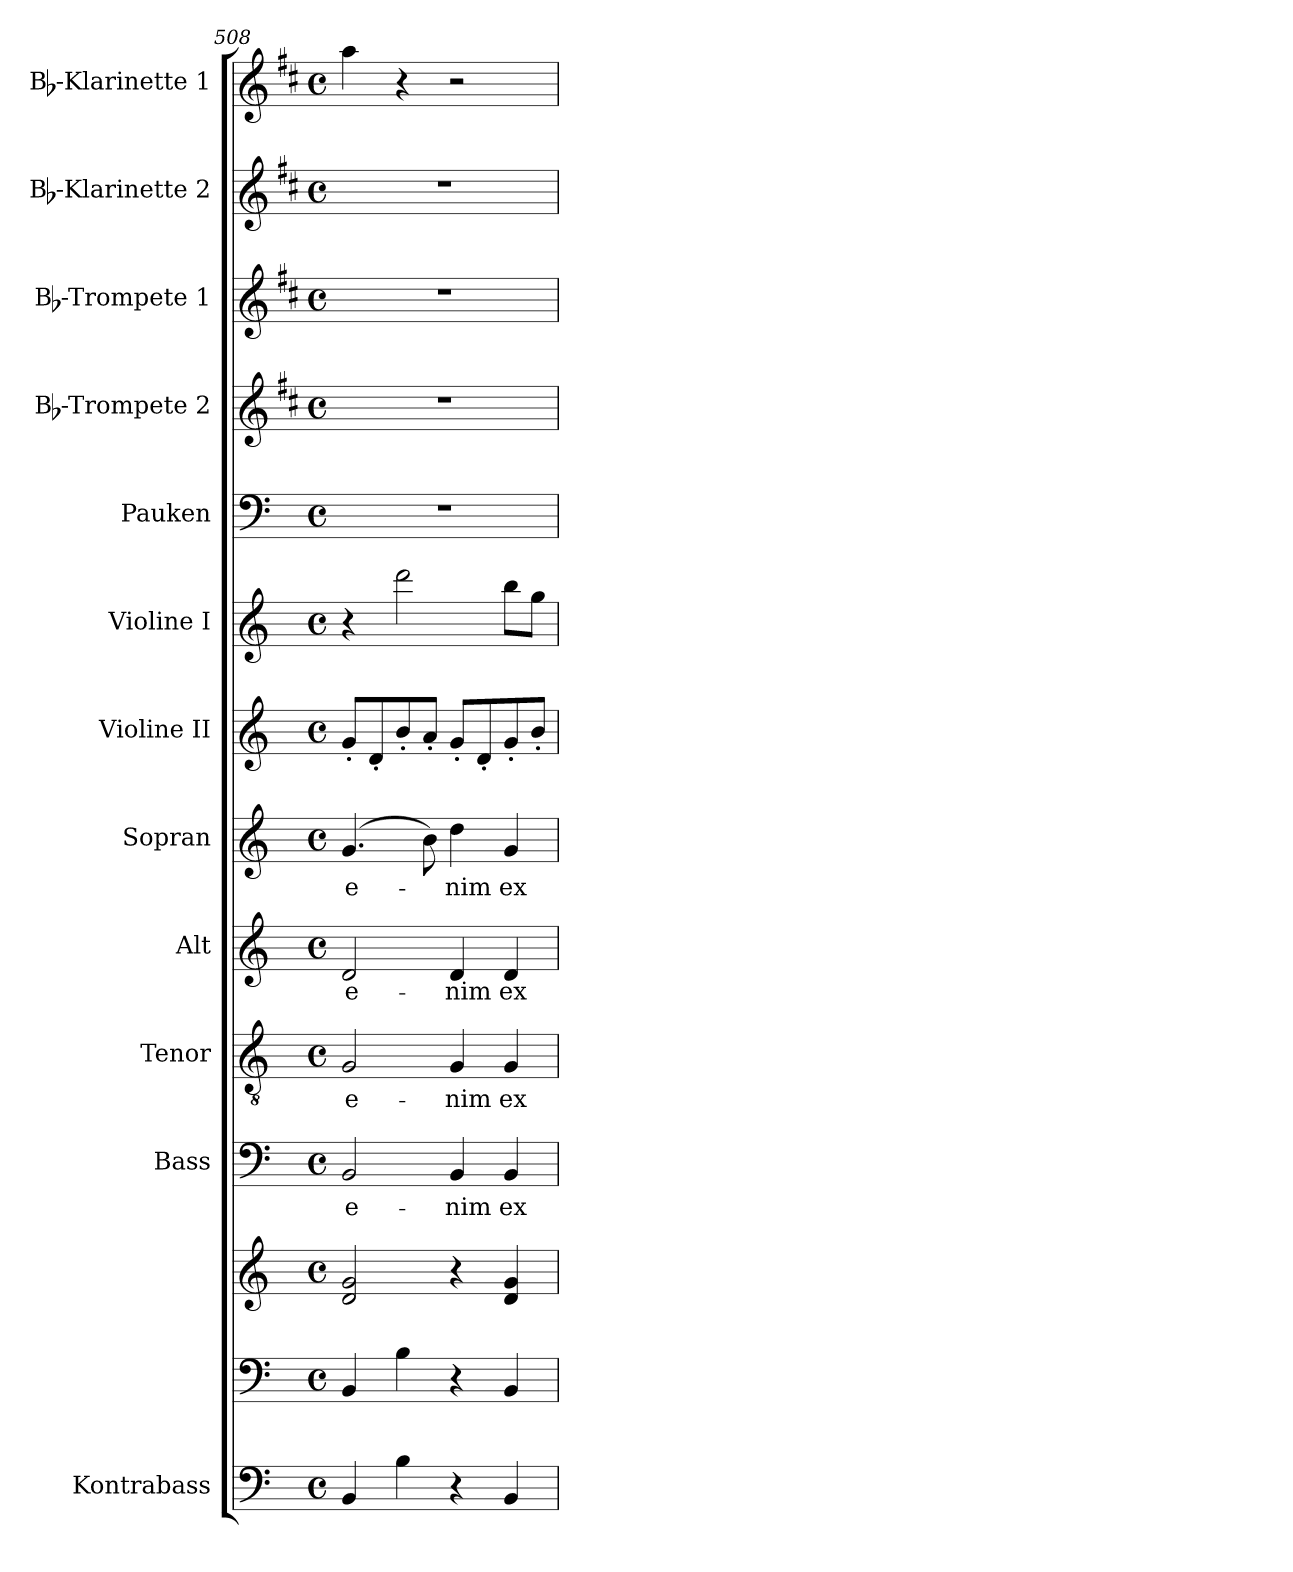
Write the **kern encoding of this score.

**kern	**kern	**kern	**kern	**text	**kern	**text	**kern	**text	**kern	**text	**kern	**kern	**kern	**kern	**kern	**kern	**kern
*part13	*part12	*part12	*part11	*part11	*part10	*part10	*part9	*part9	*part8	*part8	*part7	*part6	*part5	*part4	*part3	*part2	*part1
*staff14	*staff13	*staff12	*staff11	*staff11	*staff10	*staff10	*staff9	*staff9	*staff8	*staff8	*staff7	*staff6	*staff5	*staff4	*staff3	*staff2	*staff1
*I"Kontrabass	*	*	*I"Bass	*	*I"Tenor	*	*I"Alt	*	*I"Sopran	*	*I"Violine II	*I"Violine I	*I"Pauken	*I"Bb-Trompete 2	*I"Bb-Trompete 1	*I"Bb-Klarinette 2	*I"Bb-Klarinette 1
*I'Kb.	*	*	*I'B.	*	*I'T.	*	*I'A.	*	*I'S.	*	*I'Vl. II	*I'Vl. I	*I'Pk.	*I'Bb Trp. 2	*I'Bb Trp. 1	*I'Bb Kl. 2	*I'Bb Kl. 1
*clefF4	*clefF4	*clefG2	*clefF4	*	*clefGv2	*	*clefG2	*	*clefG2	*	*clefG2	*clefG2	*clefF4	*clefG2	*clefG2	*clefG2	*clefG2
*ITrd7c12	*	*	*	*	*	*	*	*	*	*	*	*	*	*ITrd1c2	*ITrd1c2	*ITrd1c2	*ITrd1c2
*k[]	*k[]	*k[]	*k[]	*	*k[]	*	*k[]	*	*k[]	*	*k[]	*k[]	*k[]	*k[]	*k[]	*k[]	*k[]
*C:	*C:	*C:	*C:	*	*C:	*	*C:	*	*C:	*	*C:	*C:	*C:	*C:	*C:	*C:	*C:
*M4/4	*M4/4	*M4/4	*M4/4	*	*M4/4	*	*M4/4	*	*M4/4	*	*M4/4	*M4/4	*M4/4	*M4/4	*M4/4	*M4/4	*M4/4
*met(c)	*met(c)	*met(c)	*met(c)	*	*met(c)	*	*met(c)	*	*met(c)	*	*met(c)	*met(c)	*met(c)	*met(c)	*met(c)	*met(c)	*met(c)
=508	=508	=508	=508	=508	=508	=508	=508	=508	=508	=508	=508	=508	=508	=508	=508	=508	=508
!	!	!	!	!LO:LY:b	!	!LO:LY:b	!	!LO:LY:b	!	!LO:LY:b	!	!	!	!	!	!	!
4BBB/	4BB/	2d/ 2g/	2BB/	e-	2G/	e-	2d/	e-	(4.g/	e-	8g'</L	4r	1r	1r	1r	1r	4gg\
.	.	.	.	.	.	.	.	.	.	.	8d'</	.	.	.	.	.	.
4BB\	4B\	.	.	.	.	.	.	.	.	.	8b'</	2ddd\	.	.	.	.	4r
.	.	.	.	.	.	.	.	.	8b\)	.	8a'</J	.	.	.	.	.	.
!	!	!	!	!LO:LY:b	!	!LO:LY:b	!	!LO:LY:b	!	!LO:LY:b	!	!	!	!	!	!	!
4r	4r	4r	4BB/	-nim	4G/	-nim	4d/	-nim	4dd\	-nim	8g'</L	.	.	.	.	.	2r
.	.	.	.	.	.	.	.	.	.	.	8d'</	.	.	.	.	.	.
!	!	!	!	!LO:LY:b	!	!LO:LY:b	!	!LO:LY:b	!	!LO:LY:b	!	!	!	!	!	!	!
4BBB/	4BB/	4d/ 4g/	4BB/	ex	4G/	ex	4d/	ex	4g/	ex	8g'</	8bb\L	.	.	.	.	.
.	.	.	.	.	.	.	.	.	.	.	8b'</J	8gg\J	.	.	.	.	.
=	=	=	=	=	=	=	=	=	=	=	=	=	=	=	=	=	=
*-	*-	*-	*-	*-	*-	*-	*-	*-	*-	*-	*-	*-	*-	*-	*-	*-	*-
